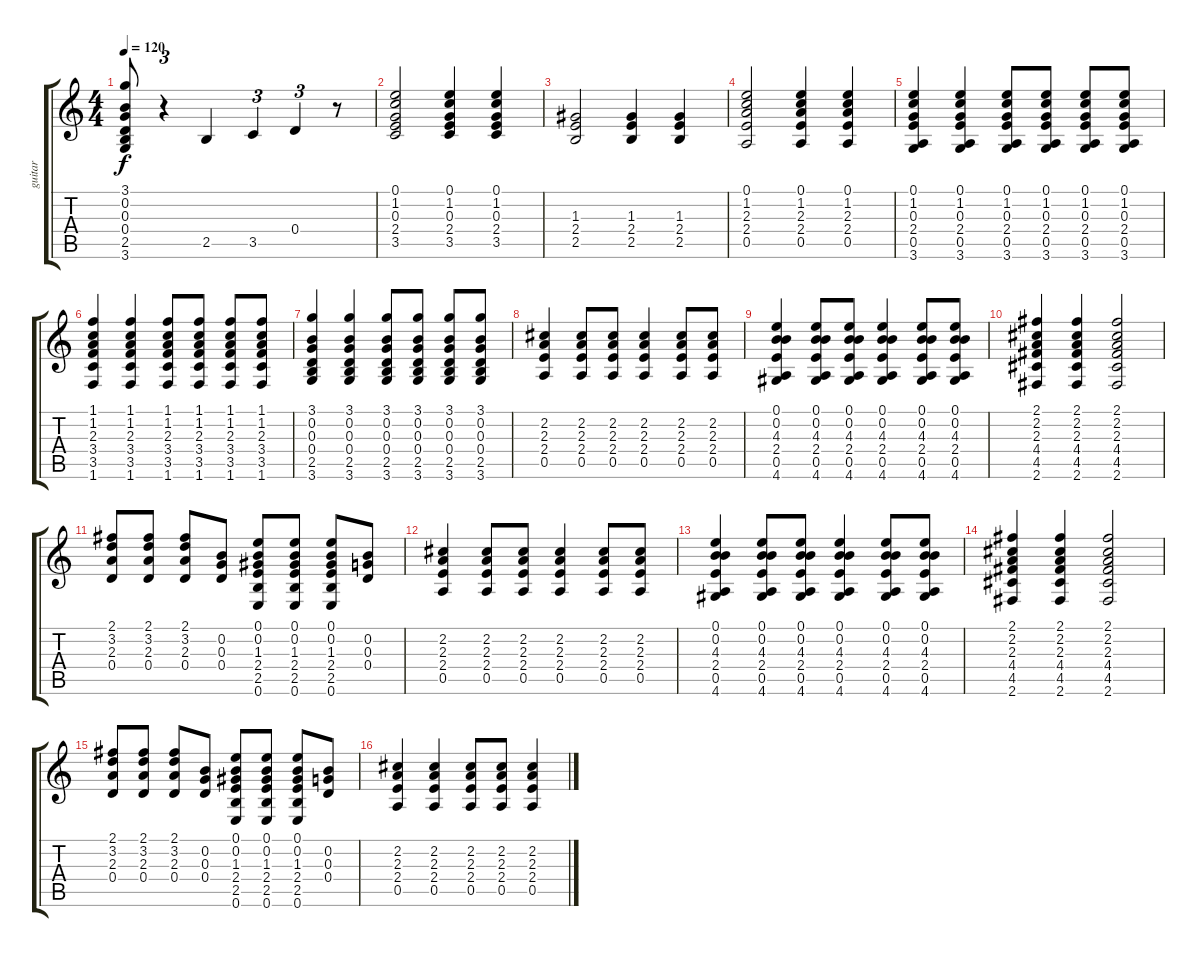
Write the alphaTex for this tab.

\track ("guitar" "guitar") {instrument electricguitarmuted}
\staff {score tabs}
\tuning (E4 B3 G3 D3 A2 E2) {hide}
\ts (4 4)
\tempo 120
\clef g2
\ks c
(3.1{t} 0.2{t} 0.3{t} 0.4{t} 2.5{t} 3.6{t}).8{dy f} r.4{tu (3 2)} 2.5.4 3.5.4{tu (3 2)} 0.4.4{tu (3 2)} r.8 |
(0.1 1.2 0.3 2.4 3.5).2 (0.1 1.2 0.3 2.4 3.5).4 (0.1 1.2 0.3 2.4 3.5).4 |
(1.3 2.4 2.5).2 (1.3 2.4 2.5).4 (1.3 2.4 2.5).4 |
(0.1 1.2 2.3 2.4 0.5).2 (0.1 1.2 2.3 2.4 0.5).4 (0.1 1.2 2.3 2.4 0.5).4 |
(0.1 1.2 0.3 2.4 0.5 3.6).4 (0.1 1.2 0.3 2.4 0.5 3.6).4 (0.1 1.2 0.3 2.4 0.5 3.6).8 (0.1 1.2 0.3 2.4 0.5 3.6).8 (0.1 1.2 0.3 2.4 0.5 3.6).8 (0.1 1.2 0.3 2.4 0.5 3.6).8 |
(1.1 1.2 2.3 3.4 3.5 1.6).4 (1.1 1.2 2.3 3.4 3.5 1.6).4 (1.1 1.2 2.3 3.4 3.5 1.6).8 (1.1 1.2 2.3 3.4 3.5 1.6).8 (1.1 1.2 2.3 3.4 3.5 1.6).8 (1.1 1.2 2.3 3.4 3.5 1.6).8 |
(3.1 0.2 0.3 0.4 2.5 3.6).4 (3.1 0.2 0.3 0.4 2.5 3.6).4 (3.1 0.2 0.3 0.4 2.5 3.6).8 (3.1 0.2 0.3 0.4 2.5 3.6).8 (3.1 0.2 0.3 0.4 2.5 3.6).8 (3.1 0.2 0.3 0.4 2.5 3.6).8 |
(2.2 2.3 2.4 0.5).4 (2.2 2.3 2.4 0.5).8 (2.2 2.3 2.4 0.5).8 (2.2 2.3 2.4 0.5).4 (2.2 2.3 2.4 0.5).8 (2.2 2.3 2.4 0.5).8 |
(0.1 0.2 4.3 2.4 0.5 4.6).4 (0.1 0.2 4.3 2.4 0.5 4.6).8 (0.1 0.2 4.3 2.4 0.5 4.6).8 (0.1 0.2 4.3 2.4 0.5 4.6).4 (0.1 0.2 4.3 2.4 0.5 4.6).8 (0.1 0.2 4.3 2.4 0.5 4.6).8 |
(2.1 2.2 2.3 4.4 4.5 2.6).4 (2.1 2.2 2.3 4.4 4.5 2.6).4 (2.1 2.2 2.3 4.4 4.5 2.6).2 |
(2.1 3.2 2.3 0.4).8 (2.1 3.2 2.3 0.4).8 (2.1 3.2 2.3 0.4).8 (0.2 0.3 0.4).8 (0.1 0.2 1.3 2.4 2.5 0.6).8 (0.1 0.2 1.3 2.4 2.5 0.6).8 (0.1 0.2 1.3 2.4 2.5 0.6).8 (0.2 0.3 0.4).8 |
(2.2 2.3 2.4 0.5).4 (2.2 2.3 2.4 0.5).8 (2.2 2.3 2.4 0.5).8 (2.2 2.3 2.4 0.5).4 (2.2 2.3 2.4 0.5).8 (2.2 2.3 2.4 0.5).8 |
(0.1 0.2 4.3 2.4 0.5 4.6).4 (0.1 0.2 4.3 2.4 0.5 4.6).8 (0.1 0.2 4.3 2.4 0.5 4.6).8 (0.1 0.2 4.3 2.4 0.5 4.6).4 (0.1 0.2 4.3 2.4 0.5 4.6).8 (0.1 0.2 4.3 2.4 0.5 4.6).8 |
(2.1 2.2 2.3 4.4 4.5 2.6).4 (2.1 2.2 2.3 4.4 4.5 2.6).4 (2.1 2.2 2.3 4.4 4.5 2.6).2 |
(2.1 3.2 2.3 0.4).8 (2.1 3.2 2.3 0.4).8 (2.1 3.2 2.3 0.4).8 (0.2 0.3 0.4).8 (0.1 0.2 1.3 2.4 2.5 0.6).8 (0.1 0.2 1.3 2.4 2.5 0.6).8 (0.1 0.2 1.3 2.4 2.5 0.6).8 (0.2 0.3 0.4).8 |
(2.2 2.3 2.4 0.5).4 (2.2 2.3 2.4 0.5).4 (2.2 2.3 2.4 0.5).8 (2.2 2.3 2.4 0.5).8 (2.2 2.3 2.4 0.5).4
